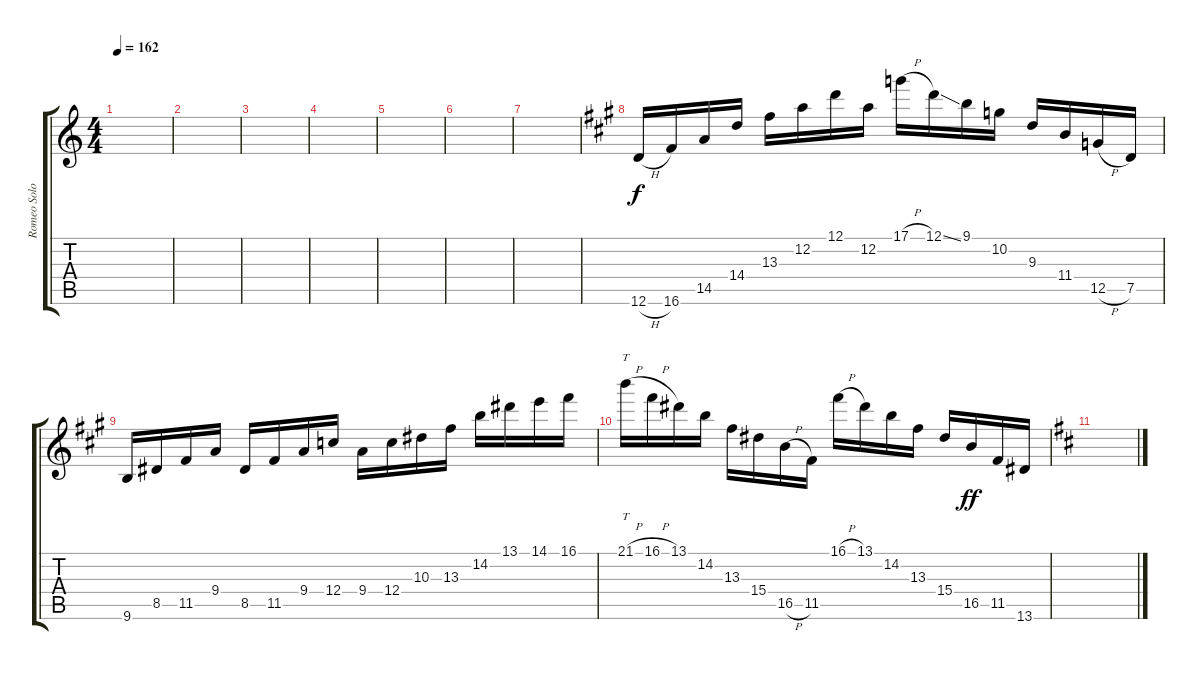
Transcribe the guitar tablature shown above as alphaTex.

\track ("Romeo Solo" "Romeo Solo") {instrument overdrivenguitar}
\staff {score tabs}
\tuning (D4 A3 F3 C3 G2 D2) {hide}
\ts (4 4)
\tempo 162
\clef g2
\ks aminor
|
|
|
|
|
|
|
\ks a
12.6{h}.16 16.6.16 14.5.16 14.4.16 13.3.16 12.2.16 12.1.16 12.2.16 17.1{h}.16 12.1{ss}.16 9.1.16 10.2.16 9.3.16 11.4.16 12.5{h}.16 7.5.16 |
9.6.16 8.5.16 11.5.16 9.4.16 8.5.16 11.5.16 9.4.16 12.4.16 9.4.16 12.4.16 10.3.16 13.3.16 14.2.16 13.1.16 14.1.16 16.1.16 |
21.1{h}.16{tt} 16.1{h}.16 13.1.16 14.2.16 13.3.16 15.4.16 16.5{h}.16 11.5.16 16.1{h}.16 13.1.16 14.2.16 13.3.16 15.4.16{dy f} 16.5.16{dy ff} 11.5.16 13.6.16 |
\ks d
